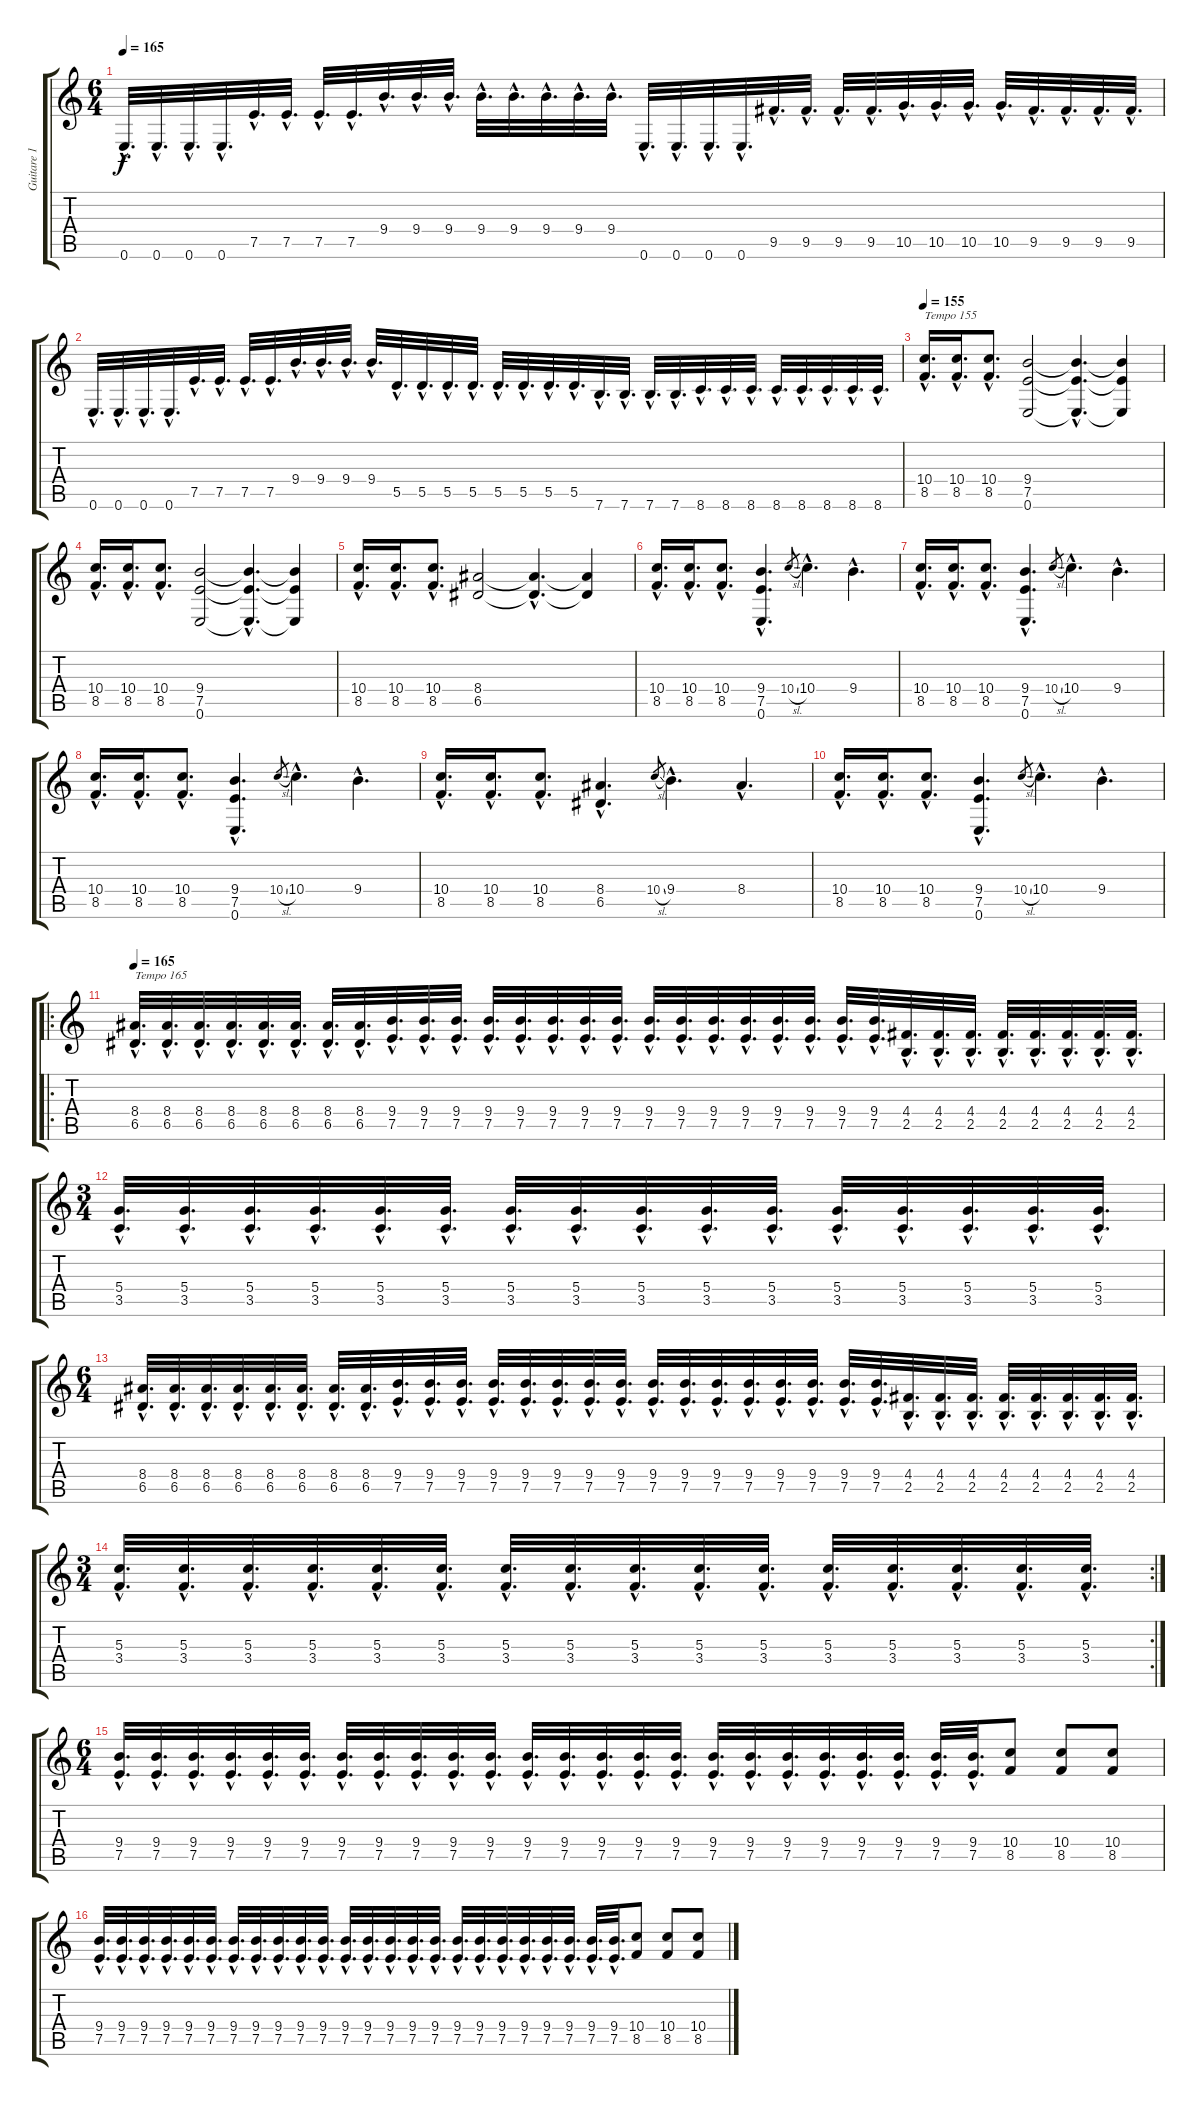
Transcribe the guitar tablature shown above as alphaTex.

\track ("Guitare 1" "Guitare 1") {instrument distortionguitar}
\staff {score tabs}
\tuning (E4 B3 G3 D3 A2 E2) {hide}
\ts (6 4)
\tempo 165
\clef g2
\ks c
0.6{hac}.32{d dy f} 0.6{hac}.32{d} 0.6{hac}.32{d} 0.6{hac}.32{d} 7.5{hac}.32{d} 7.5{hac}.32{d} 7.5{hac}.32{d} 7.5{hac}.32{d} 9.4{hac}.32{d} 9.4{hac}.32{d} 9.4{hac}.32{d} 9.4{hac}.32{d} 9.4{hac}.32{d} 9.4{hac}.32{d} 9.4{hac}.32{d} 9.4{hac}.32{d} 0.6{hac}.32{d} 0.6{hac}.32{d} 0.6{hac}.32{d} 0.6{hac}.32{d} 9.5{hac}.32{d} 9.5{hac}.32{d} 9.5{hac}.32{d} 9.5{hac}.32{d} 10.5{hac}.32{d} 10.5{hac}.32{d} 10.5{hac}.32{d} 10.5{hac}.32{d} 9.5{hac}.32{d} 9.5{hac}.32{d} 9.5{hac}.32{d} 9.5{hac}.32{d} |
0.6{hac}.32{d} 0.6{hac}.32{d} 0.6{hac}.32{d} 0.6{hac}.32{d} 7.5{hac}.32{d} 7.5{hac}.32{d} 7.5{hac}.32{d} 7.5{hac}.32{d} 9.4{hac}.32{d} 9.4{hac}.32{d} 9.4{hac}.32{d} 9.4{hac}.32{d} 5.5{hac}.32{d} 5.5{hac}.32{d} 5.5{hac}.32{d} 5.5{hac}.32{d} 5.5{hac}.32{d} 5.5{hac}.32{d} 5.5{hac}.32{d} 5.5{hac}.32{d} 7.6{hac}.32{d} 7.6{hac}.32{d} 7.6{hac}.32{d} 7.6{hac}.32{d} 8.6{hac}.32{d} 8.6{hac}.32{d} 8.6{hac}.32{d} 8.6{hac}.32{d} 8.6{hac}.32{d} 8.6{hac}.32{d} 8.6{hac}.32{d} 8.6{hac}.32{d} |
\tempo 155
(10.4{hac} 8.5{hac}).16{d txt "Tempo 155"} (10.4{hac} 8.5{hac}).16{d} (10.4{hac} 8.5{hac}).8{d} (9.4 7.5 0.6).2 (9.4{hac t} 7.5{hac t} 0.6{hac t}).4{d} (9.4{t} 7.5{t} 0.6{t}).4 |
(10.4{hac} 8.5{hac}).16{d} (10.4{hac} 8.5{hac}).16{d} (10.4{hac} 8.5{hac}).8{d} (9.4 7.5 0.6).2 (9.4{hac t} 7.5{hac t} 0.6{hac t}).4{d} (9.4{t} 7.5{t} 0.6{t}).4 |
(10.4{hac} 8.5{hac}).16{d} (10.4{hac} 8.5{hac}).16{d} (10.4{hac} 8.5{hac}).8{d} (8.4 6.5).2 (8.4{hac t} 6.5{hac t}).4{d} (8.4{t} 6.5{t}).4 |
(10.4{hac} 8.5{hac}).16{d} (10.4{hac} 8.5{hac}).16{d} (10.4{hac} 8.5{hac}).8{d} (9.4{hac} 7.5{hac} 0.6{hac}).4{d} 10.4{sl}.8{gr} 10.4{hac}.4{d} 9.4{hac}.4{d} |
(10.4{hac} 8.5{hac}).16{d} (10.4{hac} 8.5{hac}).16{d} (10.4{hac} 8.5{hac}).8{d} (9.4{hac} 7.5{hac} 0.6{hac}).4{d} 10.4{sl}.8{gr} 10.4{hac}.4{d} 9.4{hac}.4{d} |
(10.4{hac} 8.5{hac}).16{d} (10.4{hac} 8.5{hac}).16{d} (10.4{hac} 8.5{hac}).8{d} (9.4{hac} 7.5{hac} 0.6{hac}).4{d} 10.4{sl}.8{gr} 10.4{hac}.4{d} 9.4{hac}.4{d} |
(10.4{hac} 8.5{hac}).16{d} (10.4{hac} 8.5{hac}).16{d} (10.4{hac} 8.5{hac}).8{d} (8.4{hac} 6.5{hac}).4{d} 10.4{sl}.8{gr} 9.4{hac}.4{d} 8.4{hac}.4{d} |
(10.4{hac} 8.5{hac}).16{d} (10.4{hac} 8.5{hac}).16{d} (10.4{hac} 8.5{hac}).8{d} (9.4{hac} 7.5{hac} 0.6{hac}).4{d} 10.4{sl}.8{gr} 10.4{hac}.4{d} 9.4{hac}.4{d} |
\ro
\tempo 165
(8.4{hac} 6.5{hac}).32{d txt "Tempo 165"} (8.4{hac} 6.5{hac}).32{d} (8.4{hac} 6.5{hac}).32{d} (8.4{hac} 6.5{hac}).32{d} (8.4{hac} 6.5{hac}).32{d} (8.4{hac} 6.5{hac}).32{d} (8.4{hac} 6.5{hac}).32{d} (8.4{hac} 6.5{hac}).32{d} (9.4{hac} 7.5{hac}).32{d} (9.4{hac} 7.5{hac}).32{d} (9.4{hac} 7.5{hac}).32{d} (9.4{hac} 7.5{hac}).32{d} (9.4{hac} 7.5{hac}).32{d} (9.4{hac} 7.5{hac}).32{d} (9.4{hac} 7.5{hac}).32{d} (9.4{hac} 7.5{hac}).32{d} (9.4{hac} 7.5{hac}).32{d} (9.4{hac} 7.5{hac}).32{d} (9.4{hac} 7.5{hac}).32{d} (9.4{hac} 7.5{hac}).32{d} (9.4{hac} 7.5{hac}).32{d} (9.4{hac} 7.5{hac}).32{d} (9.4{hac} 7.5{hac}).32{d} (9.4{hac} 7.5{hac}).32{d} (4.4{hac} 2.5{hac}).32{d} (4.4{hac} 2.5{hac}).32{d} (4.4{hac} 2.5{hac}).32{d} (4.4{hac} 2.5{hac}).32{d} (4.4{hac} 2.5{hac}).32{d} (4.4{hac} 2.5{hac}).32{d} (4.4{hac} 2.5{hac}).32{d} (4.4{hac} 2.5{hac}).32{d} |
\ts (3 4)
(5.4{hac} 3.5{hac}).32{d} (5.4{hac} 3.5{hac}).32{d} (5.4{hac} 3.5{hac}).32{d} (5.4{hac} 3.5{hac}).32{d} (5.4{hac} 3.5{hac}).32{d} (5.4{hac} 3.5{hac}).32{d} (5.4{hac} 3.5{hac}).32{d} (5.4{hac} 3.5{hac}).32{d} (5.4{hac} 3.5{hac}).32{d} (5.4{hac} 3.5{hac}).32{d} (5.4{hac} 3.5{hac}).32{d} (5.4{hac} 3.5{hac}).32{d} (5.4{hac} 3.5{hac}).32{d} (5.4{hac} 3.5{hac}).32{d} (5.4{hac} 3.5{hac}).32{d} (5.4{hac} 3.5{hac}).32{d} |
\ts (6 4)
(8.4{hac} 6.5{hac}).32{d} (8.4{hac} 6.5{hac}).32{d} (8.4{hac} 6.5{hac}).32{d} (8.4{hac} 6.5{hac}).32{d} (8.4{hac} 6.5{hac}).32{d} (8.4{hac} 6.5{hac}).32{d} (8.4{hac} 6.5{hac}).32{d} (8.4{hac} 6.5{hac}).32{d} (9.4{hac} 7.5{hac}).32{d} (9.4{hac} 7.5{hac}).32{d} (9.4{hac} 7.5{hac}).32{d} (9.4{hac} 7.5{hac}).32{d} (9.4{hac} 7.5{hac}).32{d} (9.4{hac} 7.5{hac}).32{d} (9.4{hac} 7.5{hac}).32{d} (9.4{hac} 7.5{hac}).32{d} (9.4{hac} 7.5{hac}).32{d} (9.4{hac} 7.5{hac}).32{d} (9.4{hac} 7.5{hac}).32{d} (9.4{hac} 7.5{hac}).32{d} (9.4{hac} 7.5{hac}).32{d} (9.4{hac} 7.5{hac}).32{d} (9.4{hac} 7.5{hac}).32{d} (9.4{hac} 7.5{hac}).32{d} (4.4{hac} 2.5{hac}).32{d} (4.4{hac} 2.5{hac}).32{d} (4.4{hac} 2.5{hac}).32{d} (4.4{hac} 2.5{hac}).32{d} (4.4{hac} 2.5{hac}).32{d} (4.4{hac} 2.5{hac}).32{d} (4.4{hac} 2.5{hac}).32{d} (4.4{hac} 2.5{hac}).32{d} |
\rc 2
\ts (3 4)
(5.3{hac} 3.4{hac}).32{d} (5.3{hac} 3.4{hac}).32{d} (5.3{hac} 3.4{hac}).32{d} (5.3{hac} 3.4{hac}).32{d} (5.3{hac} 3.4{hac}).32{d} (5.3{hac} 3.4{hac}).32{d} (5.3{hac} 3.4{hac}).32{d} (5.3{hac} 3.4{hac}).32{d} (5.3{hac} 3.4{hac}).32{d} (5.3{hac} 3.4{hac}).32{d} (5.3{hac} 3.4{hac}).32{d} (5.3{hac} 3.4{hac}).32{d} (5.3{hac} 3.4{hac}).32{d} (5.3{hac} 3.4{hac}).32{d} (5.3{hac} 3.4{hac}).32{d} (5.3{hac} 3.4{hac}).32{d} |
\ts (6 4)
(9.4{hac} 7.5{hac}).32{d} (9.4{hac} 7.5{hac}).32{d} (9.4{hac} 7.5{hac}).32{d} (9.4{hac} 7.5{hac}).32{d} (9.4{hac} 7.5{hac}).32{d} (9.4{hac} 7.5{hac}).32{d} (9.4{hac} 7.5{hac}).32{d} (9.4{hac} 7.5{hac}).32{d} (9.4{hac} 7.5{hac}).32{d} (9.4{hac} 7.5{hac}).32{d} (9.4{hac} 7.5{hac}).32{d} (9.4{hac} 7.5{hac}).32{d} (9.4{hac} 7.5{hac}).32{d} (9.4{hac} 7.5{hac}).32{d} (9.4{hac} 7.5{hac}).32{d} (9.4{hac} 7.5{hac}).32{d} (9.4{hac} 7.5{hac}).32{d} (9.4{hac} 7.5{hac}).32{d} (9.4{hac} 7.5{hac}).32{d} (9.4{hac} 7.5{hac}).32{d} (9.4{hac} 7.5{hac}).32{d} (9.4{hac} 7.5{hac}).32{d} (9.4{hac} 7.5{hac}).32{d} (9.4{hac} 7.5{hac}).32{d} (10.4 8.5).8 (10.4 8.5).8 (10.4 8.5).8 |
(9.4{hac} 7.5{hac}).32{d} (9.4{hac} 7.5{hac}).32{d} (9.4{hac} 7.5{hac}).32{d} (9.4{hac} 7.5{hac}).32{d} (9.4{hac} 7.5{hac}).32{d} (9.4{hac} 7.5{hac}).32{d} (9.4{hac} 7.5{hac}).32{d} (9.4{hac} 7.5{hac}).32{d} (9.4{hac} 7.5{hac}).32{d} (9.4{hac} 7.5{hac}).32{d} (9.4{hac} 7.5{hac}).32{d} (9.4{hac} 7.5{hac}).32{d} (9.4{hac} 7.5{hac}).32{d} (9.4{hac} 7.5{hac}).32{d} (9.4{hac} 7.5{hac}).32{d} (9.4{hac} 7.5{hac}).32{d} (9.4{hac} 7.5{hac}).32{d} (9.4{hac} 7.5{hac}).32{d} (9.4{hac} 7.5{hac}).32{d} (9.4{hac} 7.5{hac}).32{d} (9.4{hac} 7.5{hac}).32{d} (9.4{hac} 7.5{hac}).32{d} (9.4{hac} 7.5{hac}).32{d} (9.4{hac} 7.5{hac}).32{d} (10.4 8.5).8 (10.4 8.5).8 (10.4 8.5).8
